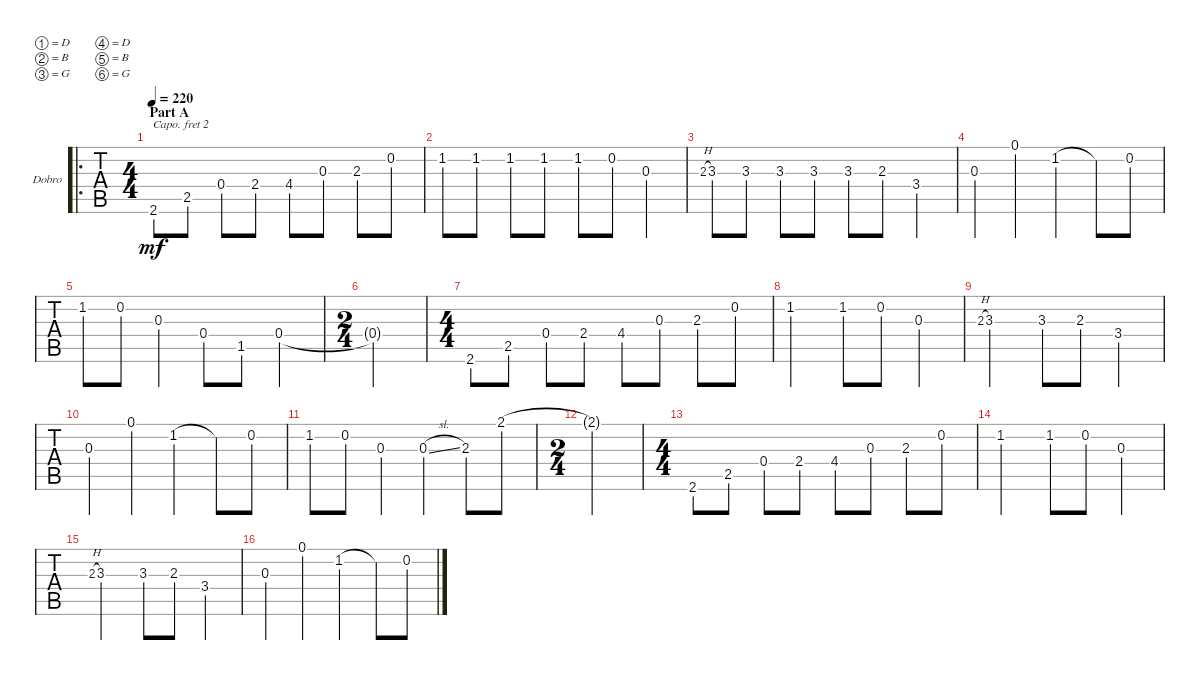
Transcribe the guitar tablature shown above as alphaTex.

\defaultSystemsLayout 4
\bracketExtendMode groupsimilarinstruments
\firstSystemTrackNameOrientation horizontal
\otherSystemsTrackNameOrientation horizontal
\track ("Dobro" "Dobro") {solo instrument acousticguitarsteel}
\staff {tabs}
\capo 2
\tuning (D4 B3 G3 D3 B2 G2)
\ro
\ts (4 4)
\section ("" "Part A")
\tempo 220
\clef g2
\scale
0.242459
\ks c
2.6.8{dy mf instrument acousticguitarsteel} 2.5.8 0.4.8 2.4.8 4.4.8 0.3.8 2.3.8 0.2.8 |
\scale
0.174014 1.2{ac}.8 1.2.8 1.2.8 1.2.8 1.2.8 0.2.8 0.3.4 |
\scale
0.2061 2.3{h}.8{gr} 3.3{ac}.8 3.3.8 3.3.8 3.3.8 3.3.8 2.3.8 3.4.4 |
\scale
0.126746 0.3{ac}.4 0.1.4 1.2{ac}.4 1.2{t}.8 0.2.8 |
\scale
0.162413 1.2.8 0.2.8 0.3.4 0.4.8 1.5.8 0.4.4 |
\ts (2 4)
\scale
0.0881671 0.4{t}.2 |
\ts (4 4)
\scale
0.297558 2.6.8 2.5.8 0.4.8 2.4.8 4.4.8 0.3.8 2.3.8 0.2.8 |
\scale
0.146096 1.2{ac}.2 1.2.8 0.2.8 0.3.4 |
\scale
0.166387 2.3{h}.8{gr} 3.3{ac}.2 3.3.8 2.3.8 3.4.4 |
\scale
0.117769 0.3{ac}.4 0.1.4 1.2{ac}.4 1.2{t}.8 0.2.8 |
\scale
0.176322 1.2.8 0.2.8 0.3.4 0.3{sl}.4 2.3.8 2.1.8 |
\ts (2 4)
\scale
0.0957179 2.1{t}.2 |
\ts (4 4)
2.6.8 2.5.8 0.4.8 2.4.8 4.4.8 0.3.8 2.3.8 0.2.8 |
1.2{ac}.2 1.2.8 0.2.8 0.3.4 |
2.3{h}.8{gr} 3.3{ac}.2 3.3.8 2.3.8 3.4.4 |
0.3{ac}.4 0.1.4 1.2.4 1.2{t}.8 0.2.8
